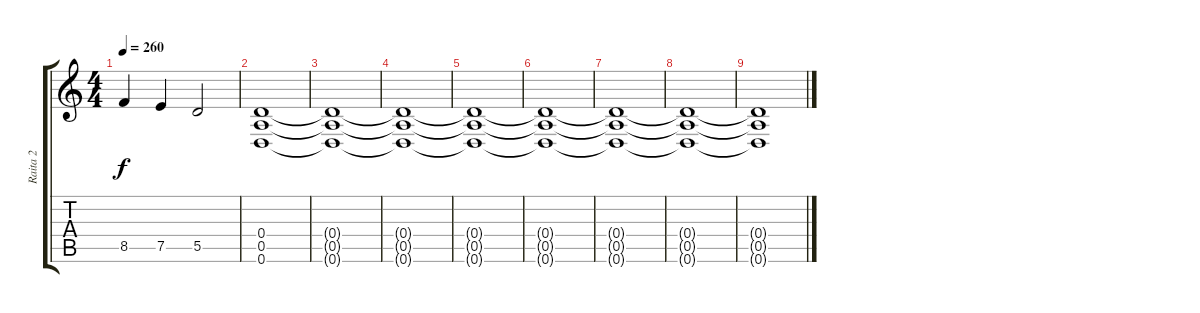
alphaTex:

\track ("Raita 2" "Raita 2") {instrument overdrivenguitar}
\staff {score tabs}
\tuning (E4 B3 G3 D3 A2 D2) {hide}
\ts (4 4)
\tempo 260
\clef g2
\ks c
8.5.4{dy f} 7.5.4 5.5.2 |
(0.4 0.5 0.6).1 |
(0.4{t} 0.5{t} 0.6{t}).1 |
(0.4{t} 0.5{t} 0.6{t}).1 |
(0.4{t} 0.5{t} 0.6{t}).1 |
(0.4{t} 0.5{t} 0.6{t}).1 |
(0.4{t} 0.5{t} 0.6{t}).1 |
(0.4{t} 0.5{t} 0.6{t}).1 |
(0.4{t} 0.5{t} 0.6{t}).1
